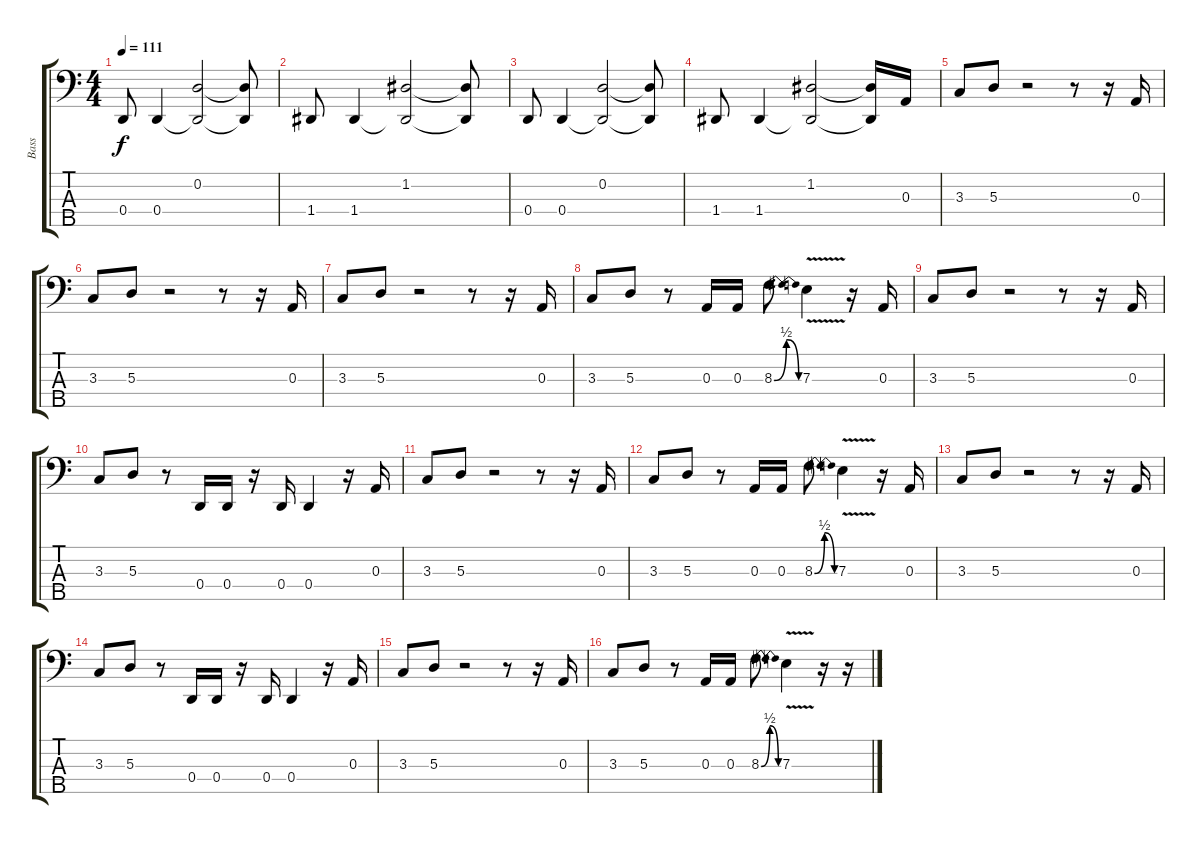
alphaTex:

\track ("Bass" "Bass") {instrument electricbasspick}
\staff {score tabs}
\tuning (G2 D2 A1 D1 B0) {hide}
\ts (4 4)
\tempo 111
\clef f4
\ks c
0.4.8{dy f} 0.4.4 (0.2 0.4{t}).2 (0.2{t} 0.4{t}).8 |
1.4.8 1.4.4 (1.2 1.4{t}).2 (1.2{t} 1.4{t}).8 |
0.4.8 0.4.4 (0.2 0.4{t}).2 (0.2{t} 0.4{t}).8 |
1.4.8 1.4.4 (1.2 1.4{t}).2 (1.2{t} 1.4{t}).16 0.3.16 |
3.3.8 5.3.8 r.2 r.8 r.16 0.3.16 |
3.3.8 5.3.8 r.2 r.8 r.16 0.3.16 |
3.3.8 5.3.8 r.2 r.8 r.16 0.3.16 |
3.3.8 5.3.8 r.8 0.3.16 0.3.16 8.3{be (bendrelease 0 0 30 2 30 2 60 0)}.8 7.3{v}.4 r.16 0.3.16 |
3.3.8 5.3.8 r.2 r.8 r.16 0.3.16 |
3.3.8 5.3.8 r.8 0.4.16 0.4.16 r.16 0.4.16 0.4.4 r.16 0.3.16 |
3.3.8 5.3.8 r.2 r.8 r.16 0.3.16 |
3.3.8 5.3.8 r.8 0.3.16 0.3.16 8.3{be (bendrelease 0 0 30 2 30 2 60 0)}.8 7.3{v}.4 r.16 0.3.16 |
3.3.8 5.3.8 r.2 r.8 r.16 0.3.16 |
3.3.8 5.3.8 r.8 0.4.16 0.4.16 r.16 0.4.16 0.4.4 r.16 0.3.16 |
3.3.8 5.3.8 r.2 r.8 r.16 0.3.16 |
3.3.8 5.3.8 r.8 0.3.16 0.3.16 8.3{be (bendrelease 0 0 30 2 30 2 60 0)}.8 7.3{v}.4 r.16 r.16
